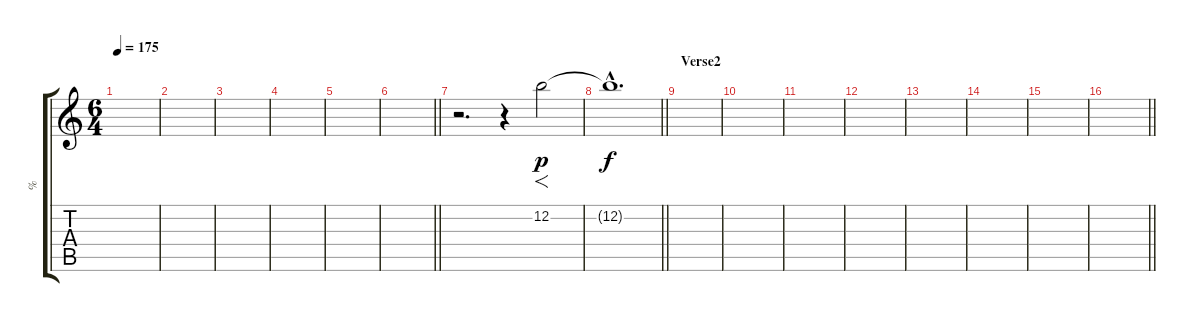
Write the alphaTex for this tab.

\track ("%" "%") {instrument acousticguitarsteel}
\staff {score tabs}
\tuning (E4 B3 G3 D3 A2 D2) {hide}
\ts (6 4)
\tempo 175
\clef g2
\ks c
|
|
|
|
|
\barLineRight lightlight
|
r.2{d} r.4 12.2.2{f dy p instrument seashore} |
\barLineRight lightlight
12.2{hac t}.1{d dy f} |
\section ("" "Verse2")
|
|
|
|
|
|
|
\barLineRight lightlight
